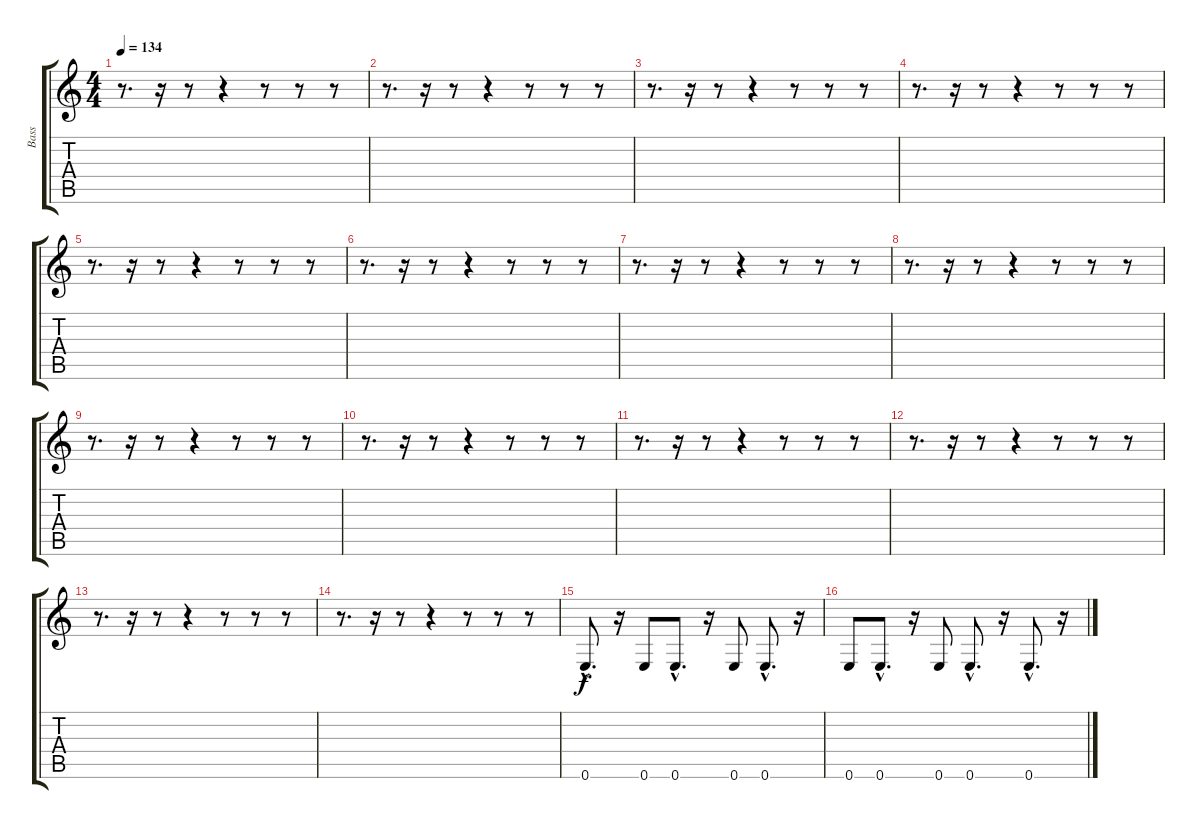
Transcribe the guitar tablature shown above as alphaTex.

\track ("Bass" "Bass") {instrument electricbassfinger}
\staff {score tabs}
\tuning (E4 B3 G3 D3 A2 E2) {hide}
\ts (4 4)
\tempo 134
\clef g2
\ks c
r.8{d dy f} r.16 r.8 r.4 r.8 r.8 r.8 |
r.8{d} r.16 r.8 r.4 r.8 r.8 r.8 |
r.8{d} r.16 r.8 r.4 r.8 r.8 r.8 |
r.8{d} r.16 r.8 r.4 r.8 r.8 r.8 |
r.8{d} r.16 r.8 r.4 r.8 r.8 r.8 |
r.8{d} r.16 r.8 r.4 r.8 r.8 r.8 |
r.8{d} r.16 r.8 r.4 r.8 r.8 r.8 |
r.8{d} r.16 r.8 r.4 r.8 r.8 r.8 |
r.8{d} r.16 r.8 r.4 r.8 r.8 r.8 |
r.8{d} r.16 r.8 r.4 r.8 r.8 r.8 |
r.8{d} r.16 r.8 r.4 r.8 r.8 r.8 |
r.8{d} r.16 r.8 r.4 r.8 r.8 r.8 |
r.8{d} r.16 r.8 r.4 r.8 r.8 r.8 |
r.8{d} r.16 r.8 r.4 r.8 r.8 r.8 |
0.6{hac}.8{d} r.16 0.6.8 0.6{hac}.8{d} r.16 0.6.8 0.6{hac}.8{d} r.16 |
0.6.8 0.6{hac}.8{d} r.16 0.6.8 0.6{hac}.8{d} r.16 0.6{hac}.8{d} r.16
